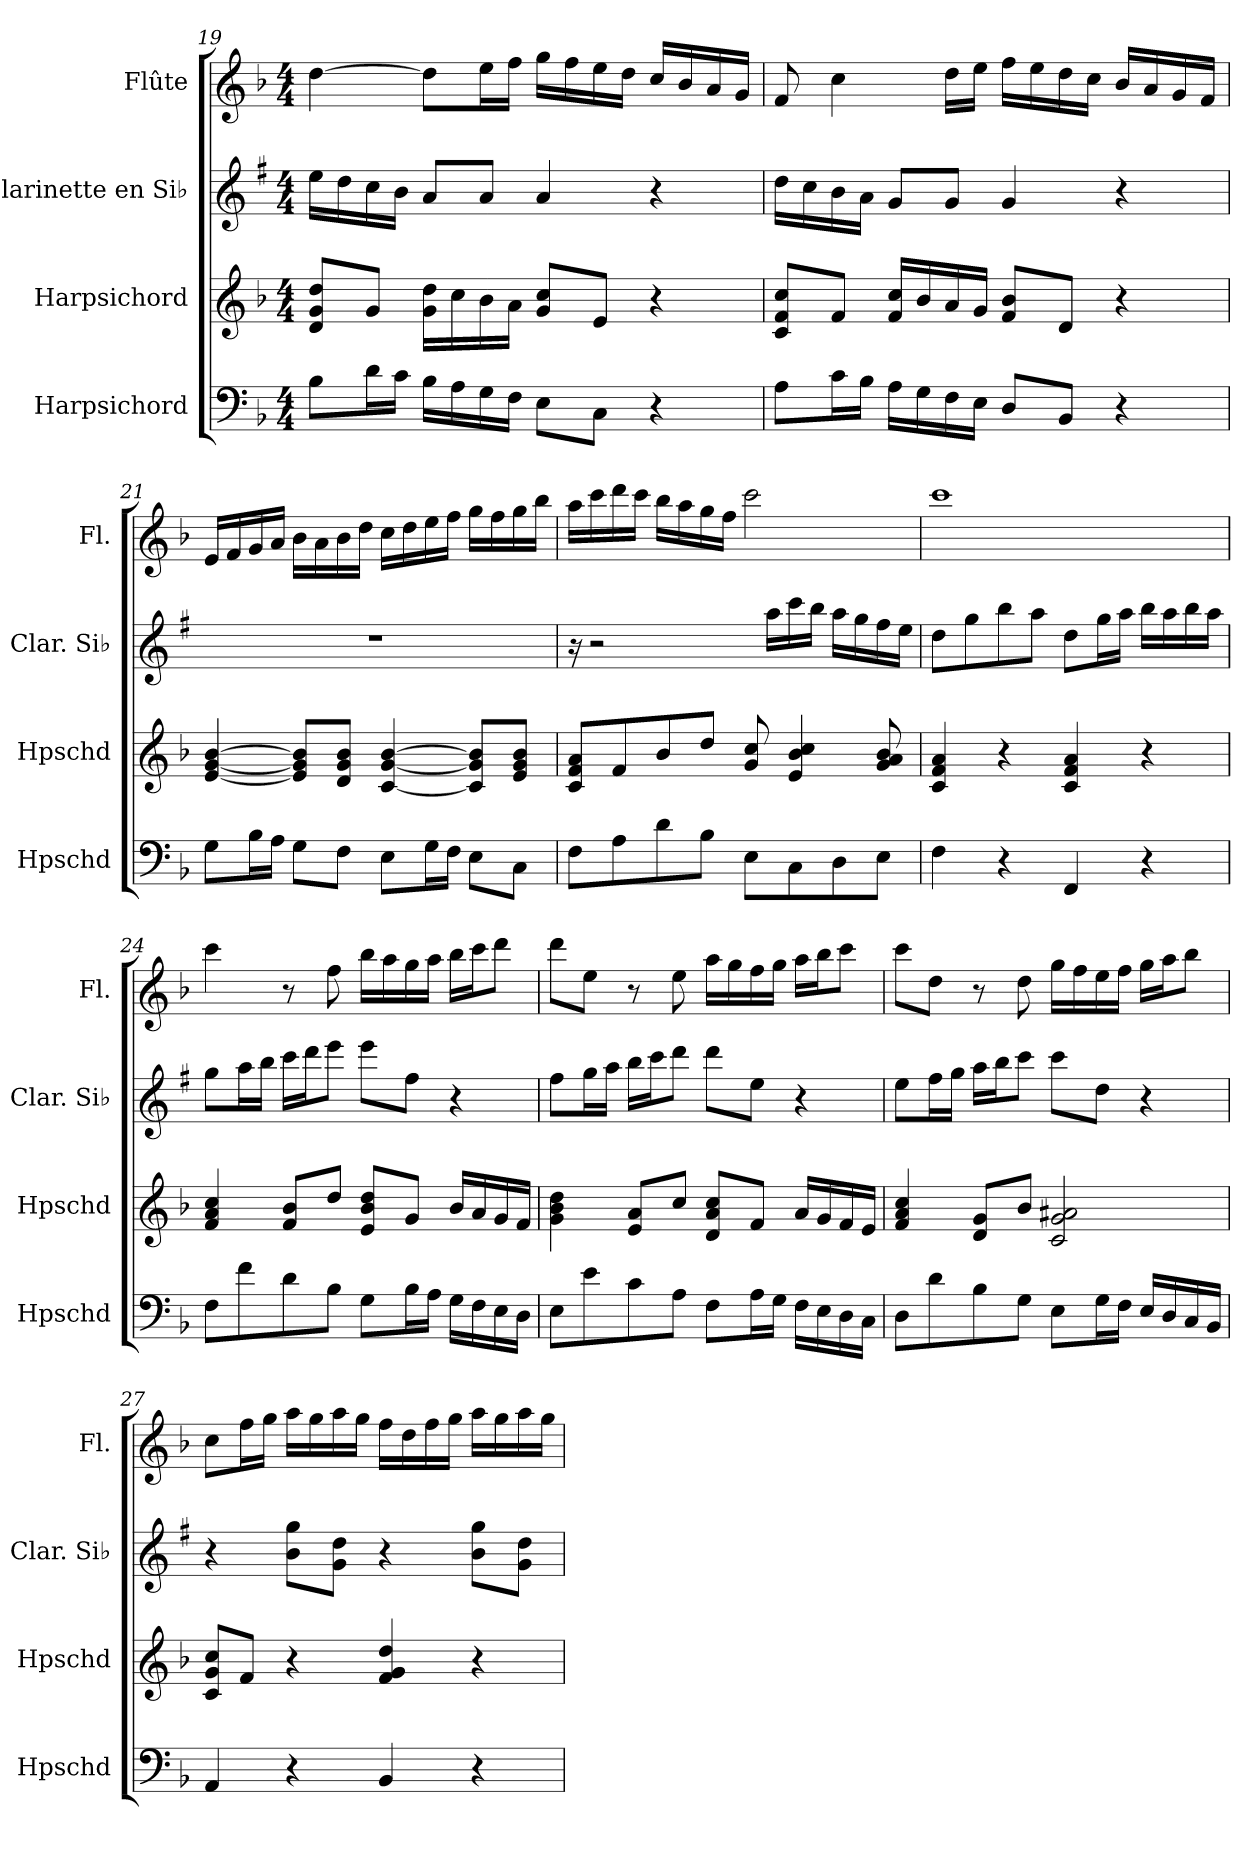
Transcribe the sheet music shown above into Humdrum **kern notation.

**kern	**kern	**kern	**kern
*part4	*part3	*part2	*part1
*staff4	*staff3	*staff2	*staff1
*I"Harpsichord	*I"Harpsichord	*I"Clarinette en Si♭	*I"Flûte
*I'Hpschd	*I'Hpschd	*I'Clar. Si♭	*I'Fl.
*clefF4	*clefG2	*clefG2	*clefG2
*	*	*ITrd1c2	*
*k[b-]	*k[b-]	*k[b-]	*k[b-]
*M4/4	*M4/4	*M4/4	*M4/4
=19	=19	=19	=19
8B-\L	8d/ 8g/ 8dd/L	16dd\LL	[4dd\
.	.	16cc\	.
16d\L	8g/J	16b-\	.
16c\JJ	.	16a\JJ	.
16B-\LL	16g\ 16dd\LL	8g/L	8dd\L]
16A\	16cc\	.	.
16G\	16b-\	8g/J	16ee\L
16F\JJ	16a\JJ	.	16ff\JJ
8E\L	8g/ 8cc/L	4g/	16gg\LL
.	.	.	16ff\
8C\J	8e/J	.	16ee\
.	.	.	16dd\JJ
4r	4r	4r	16cc/LL
.	.	.	16b-/
.	.	.	16a/
.	.	.	16g/JJ
=20	=20	=20	=20
8A\L	8c/ 8f/ 8cc/L	16cc\LL	8f/
.	.	16b-\	.
16c\L	8f/J	16a\	4cc\
16B-\JJ	.	16g\JJ	.
16A\LL	16f/ 16cc/LL	8f/L	.
16G\	16b-/	.	.
16F\	16a/	8f/J	16dd\LL
16E\JJ	16g/JJ	.	16ee\JJ
8D/L	8f/ 8b-/L	4f/	16ff\LL
.	.	.	16ee\
8BB-/J	8d/J	.	16dd\
.	.	.	16cc\JJ
4r	4r	4r	16b-/LL
.	.	.	16a/
.	.	.	16g/
.	.	.	16f/JJ
!!LO:LB:g=z
=21	=21	=21	=21
8G\L	[4e/ [4g/ [4b-/	1r	16e/LL
.	.	.	16f/
16B-\L	.	.	16g/
16A\JJ	.	.	16a/JJ
8G\L	8e/] 8g/] 8b-/]L	.	16b-\LL
.	.	.	16a\
8F\J	8d/ 8g/ 8b-/J	.	16b-\
.	.	.	16dd\JJ
8E\L	[4c/ [4g/ [4b-/	.	16cc\LL
.	.	.	16dd\
16G\L	.	.	16ee\
16F\JJ	.	.	16ff\JJ
8E\L	8c/] 8g/] 8b-/]L	.	16gg\LL
.	.	.	16ff\
8C\J	8e/ 8g/ 8b-/J	.	16gg\
.	.	.	16bb-\JJ
=22	=22	=22	=22
8F\L	8c/ 8f/ 8a/L	16r	16aa\LL
.	.	2r	16ccc\
8A\	8f/	.	16ddd\
.	.	.	16ccc\JJ
8d\	8b-/	.	16bb-\LL
.	.	.	16aa\
8B-\J	8dd/J	.	16gg\
.	.	.	16ff\JJ
8E\L	8g/ 8cc/	.	2ccc\
.	.	16gg\LL	.
8C\	4e/ 4b-/ 4cc/	16bb-\	.
.	.	16aa\JJ	.
8D\	.	16gg\LL	.
.	.	16ff\	.
8E\J	8g/ 8a/ 8b-/	16ee\	.
.	.	16dd\JJ	.
=23	=23	=23	=23
4F\	4c/ 4f/ 4a/	8cc\L	1ccc
.	.	8ff\	.
4r	4r	8aa\	.
.	.	8gg\J	.
4FF/	4c/ 4f/ 4a/	8cc\L	.
.	.	16ff\L	.
.	.	16gg\JJ	.
4r	4r	16aa\LL	.
.	.	16gg\	.
.	.	16aa\	.
.	.	16gg\JJ	.
!!LO:PB:g=z
=24	=24	=24	=24
8F\L	4f/ 4a/ 4cc/	8ff\L	4ccc\
8f\	.	16gg\L	.
.	.	16aa\JJ	.
8d\	8f/ 8b-/L	16bb-\LL	8r
.	.	16ccc\J	.
8B-\J	8dd/J	8ddd\J	8ff\
8G\L	8e/ 8b-/ 8dd/L	8ddd\L	16bb-\LL
.	.	.	16aa\
16B-\L	8g/J	8ee\J	16gg\
16A\JJ	.	.	16aa\JJ
16G\LL	16b-/LL	4r	16bb-\LL
16F\	16a/	.	16ccc\J
16E\	16g/	.	8ddd\J
16D\JJ	16f/JJ	.	.
=25	=25	=25	=25
8E\L	4g\ 4b-\ 4dd\	8ee\L	8ddd\L
8e\	.	16ff\L	8ee\J
.	.	16gg\JJ	.
8c\	8e/ 8a/L	16aa\LL	8r
.	.	16bb-\J	.
8A\J	8cc/J	8ccc\J	8ee\
8F\L	8d/ 8a/ 8cc/L	8ccc\L	16aa\LL
.	.	.	16gg\
16A\L	8f/J	8dd\J	16ff\
16G\JJ	.	.	16gg\JJ
16F\LL	16a/LL	4r	16aa\LL
16E\	16g/	.	16bb-\J
16D\	16f/	.	8ccc\J
16C\JJ	16e/JJ	.	.
!!LO:LB:g=z
=26	=26	=26	=26
8D\L	4f/ 4a/ 4cc/	8dd\L	8ccc\L
8d\	.	16ee\L	8dd\J
.	.	16ff\JJ	.
8B-\	8d/ 8g/L	16gg\LL	8r
.	.	16aa\J	.
8G\J	8b-/J	8bb-\J	8dd\
8E\L	2c/ 2g/ 2a#X/	8bb-\L	16gg\LL
.	.	.	16ff\
16G\L	.	8cc\J	16ee\
16F\JJ	.	.	16ff\JJ
16E/LL	.	4r	16gg\LL
16D/	.	.	16aa\J
16C/	.	.	8bb-\J
16BB-/JJ	.	.	.
=27	=27	=27	=27
4AA/	8c/ 8g/ 8cc/L	4r	8cc\L
.	8f/J	.	16ff\L
.	.	.	16gg\JJ
4r	4r	8a\ 8ff\L	16aa\LL
.	.	.	16gg\
.	.	8f\ 8cc\J	16aa\
.	.	.	16gg\JJ
4BB-/	4f/ 4g/ 4dd/	4r	16ff\LL
.	.	.	16dd\
.	.	.	16ff\
.	.	.	16gg\JJ
4r	4r	8a\ 8ff\L	16aa\LL
.	.	.	16gg\
.	.	8f\ 8cc\J	16aa\
.	.	.	16gg\JJ
=	=	=	=
*-	*-	*-	*-
